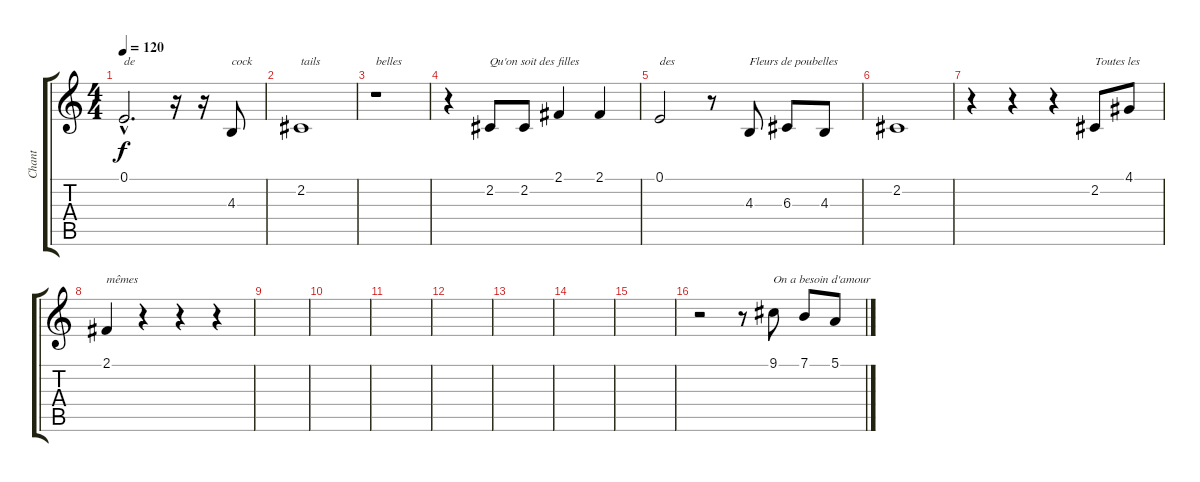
\track ("Chant" "Chant") {instrument lead5charang}
\staff {score tabs}
\tuning (E4 B3 G3 D3 A2 E2) {hide}
\ts (4 4)
\tempo 120
\clef g2
\ks c
0.1{hac}.2{d txt "de" dy f} r.16 r.16 4.3.8{txt "cock"} |
2.2.1{txt "tails"} |
r.1{txt "belles"} |
r.4 2.2.8{txt "Qu'on soit des filles"} 2.2.8 2.1.4 2.1.4 |
0.1.2{txt "des"} r.8 4.3.8{txt "Fleurs de poubelles"} 6.3.8 4.3.8 |
2.2.1 |
r.4 r.4 r.4 2.2.8{txt "Toutes les"} 4.1.8 |
2.1.4{txt "mêmes"} r.4 r.4 r.4 |
|
|
|
|
|
|
|
r.2 r.8 9.1.8{txt "On a besoin d'amour"} 7.1.8 5.1.8
